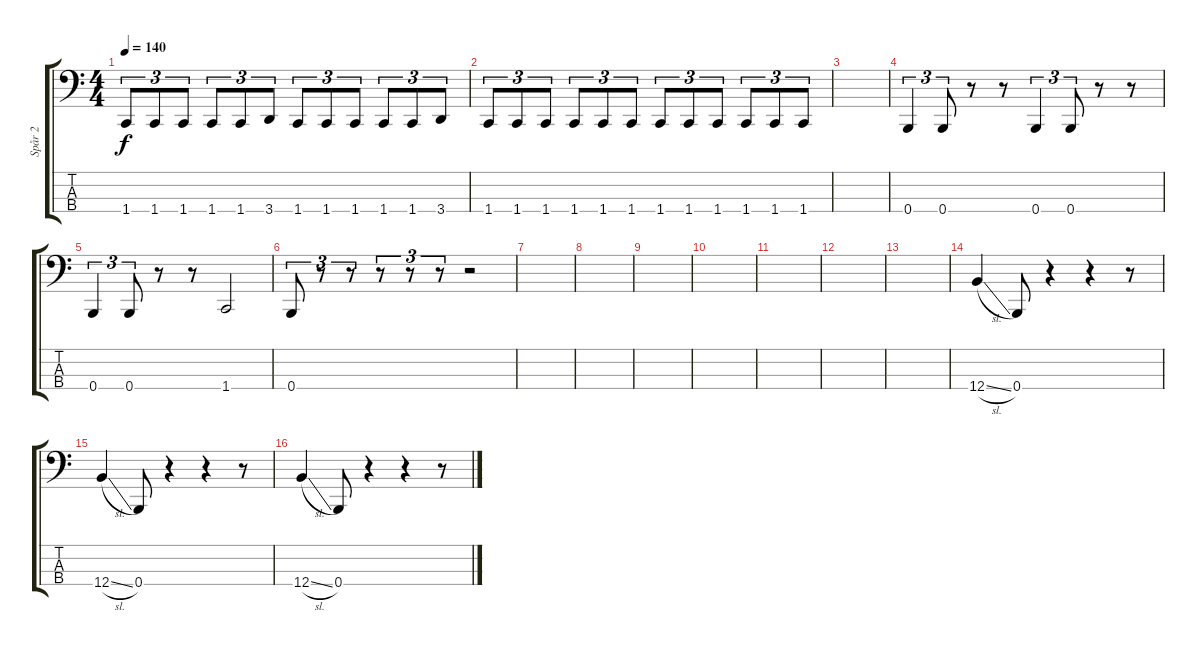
\track ("Spår 2" "Spår 2") {instrument electricbassfinger}
\staff {score tabs}
\tuning (E2 B1 Gb1 B0) {hide}
\ts (4 4)
\tempo 140
\clef f4
\ks c
1.4.8{tu (3 2) dy f} 1.4.8{tu (3 2)} 1.4.8{tu (3 2)} 1.4.8{tu (3 2)} 1.4.8{tu (3 2)} 3.4.8{tu (3 2)} 1.4.8{tu (3 2)} 1.4.8{tu (3 2)} 1.4.8{tu (3 2)} 1.4.8{tu (3 2)} 1.4.8{tu (3 2)} 3.4.8{tu (3 2)} |
1.4.8{tu (3 2)} 1.4.8{tu (3 2)} 1.4.8{tu (3 2)} 1.4.8{tu (3 2)} 1.4.8{tu (3 2)} 1.4.8{tu (3 2)} 1.4.8{tu (3 2)} 1.4.8{tu (3 2)} 1.4.8{tu (3 2)} 1.4.8{tu (3 2)} 1.4.8{tu (3 2)} 1.4.8{tu (3 2)} |
|
0.4.4{tu (3 2)} 0.4.8{tu (3 2)} r.8 r.8 0.4.4{tu (3 2)} 0.4.8{tu (3 2)} r.8 r.8 |
0.4.4{tu (3 2)} 0.4.8{tu (3 2)} r.8 r.8 1.4.2 |
0.4.8{tu (3 2)} r.8{tu (3 2)} r.8{tu (3 2)} r.8{tu (3 2)} r.8{tu (3 2)} r.8{tu (3 2)} r.2 |
|
|
|
|
|
|
|
12.4{sl}.4 0.4.8 r.4 r.4 r.8 |
12.4{sl}.4 0.4.8 r.4 r.4 r.8 |
12.4{sl}.4 0.4.8 r.4 r.4 r.8
